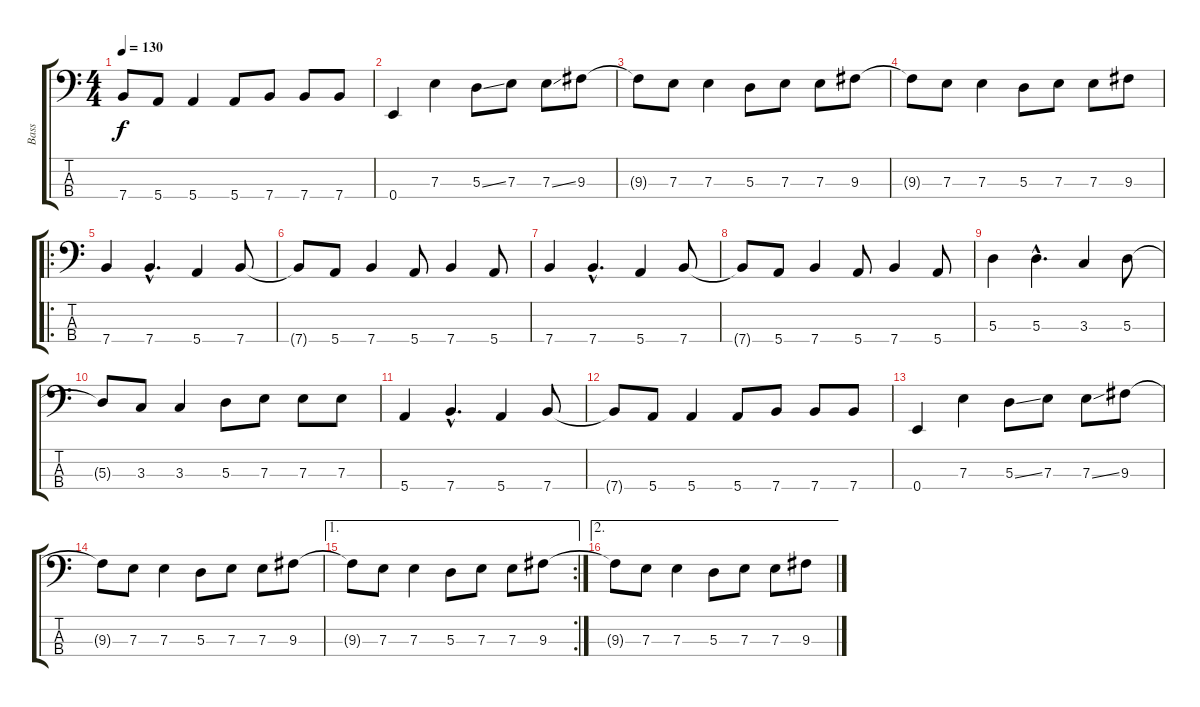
\track ("Bass" "Bass") {instrument electricbassfinger}
\staff {score tabs}
\tuning (G2 D2 A1 E1) {hide}
\ts (4 4)
\tempo 130
\clef f4
\ks c
7.4{t}.8{dy f} 5.4.8 5.4.4 5.4.8 7.4.8 7.4.8 7.4.8 |
0.4.4 7.3.4 5.3{ss}.8 7.3.8 7.3{ss}.8 9.3.8 |
9.3{t}.8 7.3.8 7.3.4 5.3.8 7.3.8 7.3.8 9.3.8 |
9.3{t}.8 7.3.8 7.3.4 5.3.8 7.3.8 7.3.8 9.3.8 |
\ro
7.4.4 7.4{hac}.4{d} 5.4.4 7.4.8 |
7.4{t}.8 5.4.8 7.4.4 5.4.8 7.4.4 5.4.8 |
7.4.4 7.4{hac}.4{d} 5.4.4 7.4.8 |
7.4{t}.8 5.4.8 7.4.4 5.4.8 7.4.4 5.4.8 |
5.3.4 5.3{hac}.4{d} 3.3.4 5.3.8 |
5.3{t}.8 3.3.8 3.3.4 5.3.8 7.3.8 7.3.8 7.3.8 |
5.4.4 7.4{hac}.4{d} 5.4.4 7.4.8 |
7.4{t}.8 5.4.8 5.4.4 5.4.8 7.4.8 7.4.8 7.4.8 |
0.4.4 7.3.4 5.3{ss}.8 7.3.8 7.3{ss}.8 9.3.8 |
9.3{t}.8 7.3.8 7.3.4 5.3.8 7.3.8 7.3.8 9.3.8 |
\ae 1
\rc 2
9.3{t}.8 7.3.8 7.3.4 5.3.8 7.3.8 7.3.8 9.3.8 |
\ae 2
9.3{t}.8 7.3.8 7.3.4 5.3.8 7.3.8 7.3.8 9.3.8
